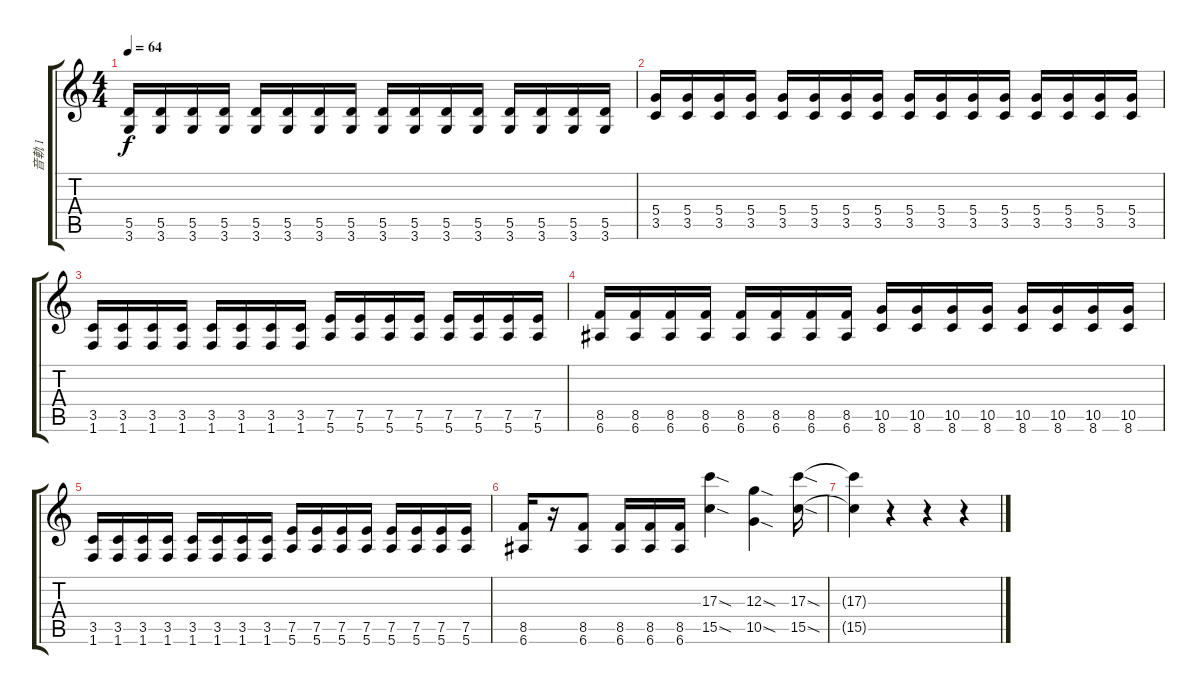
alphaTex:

\track ("音軌 1" "音軌 1") {instrument electricguitarjazz}
\staff {score tabs}
\tuning (E4 B3 G3 D3 A2 E2) {hide}
\ts (4 4)
\tempo 64
\clef g2
\ks c
(5.5 3.6).16{dy f} (5.5 3.6).16 (5.5 3.6).16 (5.5 3.6).16 (5.5 3.6).16 (5.5 3.6).16 (5.5 3.6).16 (5.5 3.6).16 (5.5 3.6).16 (5.5 3.6).16 (5.5 3.6).16 (5.5 3.6).16 (5.5 3.6).16 (5.5 3.6).16 (5.5 3.6).16 (5.5 3.6).16 |
(5.4 3.5).16 (5.4 3.5).16 (5.4 3.5).16 (5.4 3.5).16 (5.4 3.5).16 (5.4 3.5).16 (5.4 3.5).16 (5.4 3.5).16 (5.4 3.5).16 (5.4 3.5).16 (5.4 3.5).16 (5.4 3.5).16 (5.4 3.5).16 (5.4 3.5).16 (5.4 3.5).16 (5.4 3.5).16 |
(3.5 1.6).16 (3.5 1.6).16 (3.5 1.6).16 (3.5 1.6).16 (3.5 1.6).16 (3.5 1.6).16 (3.5 1.6).16 (3.5 1.6).16 (7.5 5.6).16 (7.5 5.6).16 (7.5 5.6).16 (7.5 5.6).16 (7.5 5.6).16 (7.5 5.6).16 (7.5 5.6).16 (7.5 5.6).16 |
(8.5 6.6).16 (8.5 6.6).16 (8.5 6.6).16 (8.5 6.6).16 (8.5 6.6).16 (8.5 6.6).16 (8.5 6.6).16 (8.5 6.6).16 (10.5 8.6).16 (10.5 8.6).16 (10.5 8.6).16 (10.5 8.6).16 (10.5 8.6).16 (10.5 8.6).16 (10.5 8.6).16 (10.5 8.6).16 |
(3.5 1.6).16 (3.5 1.6).16 (3.5 1.6).16 (3.5 1.6).16 (3.5 1.6).16 (3.5 1.6).16 (3.5 1.6).16 (3.5 1.6).16 (7.5 5.6).16 (7.5 5.6).16 (7.5 5.6).16 (7.5 5.6).16 (7.5 5.6).16 (7.5 5.6).16 (7.5 5.6).16 (7.5 5.6).16 |
(8.5 6.6).16 r.16 (8.5 6.6).8 (8.5 6.6).16 (8.5 6.6).16 (8.5 6.6).16 (17.3{sod} 15.5{sod}).4 (12.3{sod} 10.5{sod}).4 (17.3{sod} 15.5{sod}).16 |
(17.3{t} 15.5{t}).4 r.4 r.4 r.4
